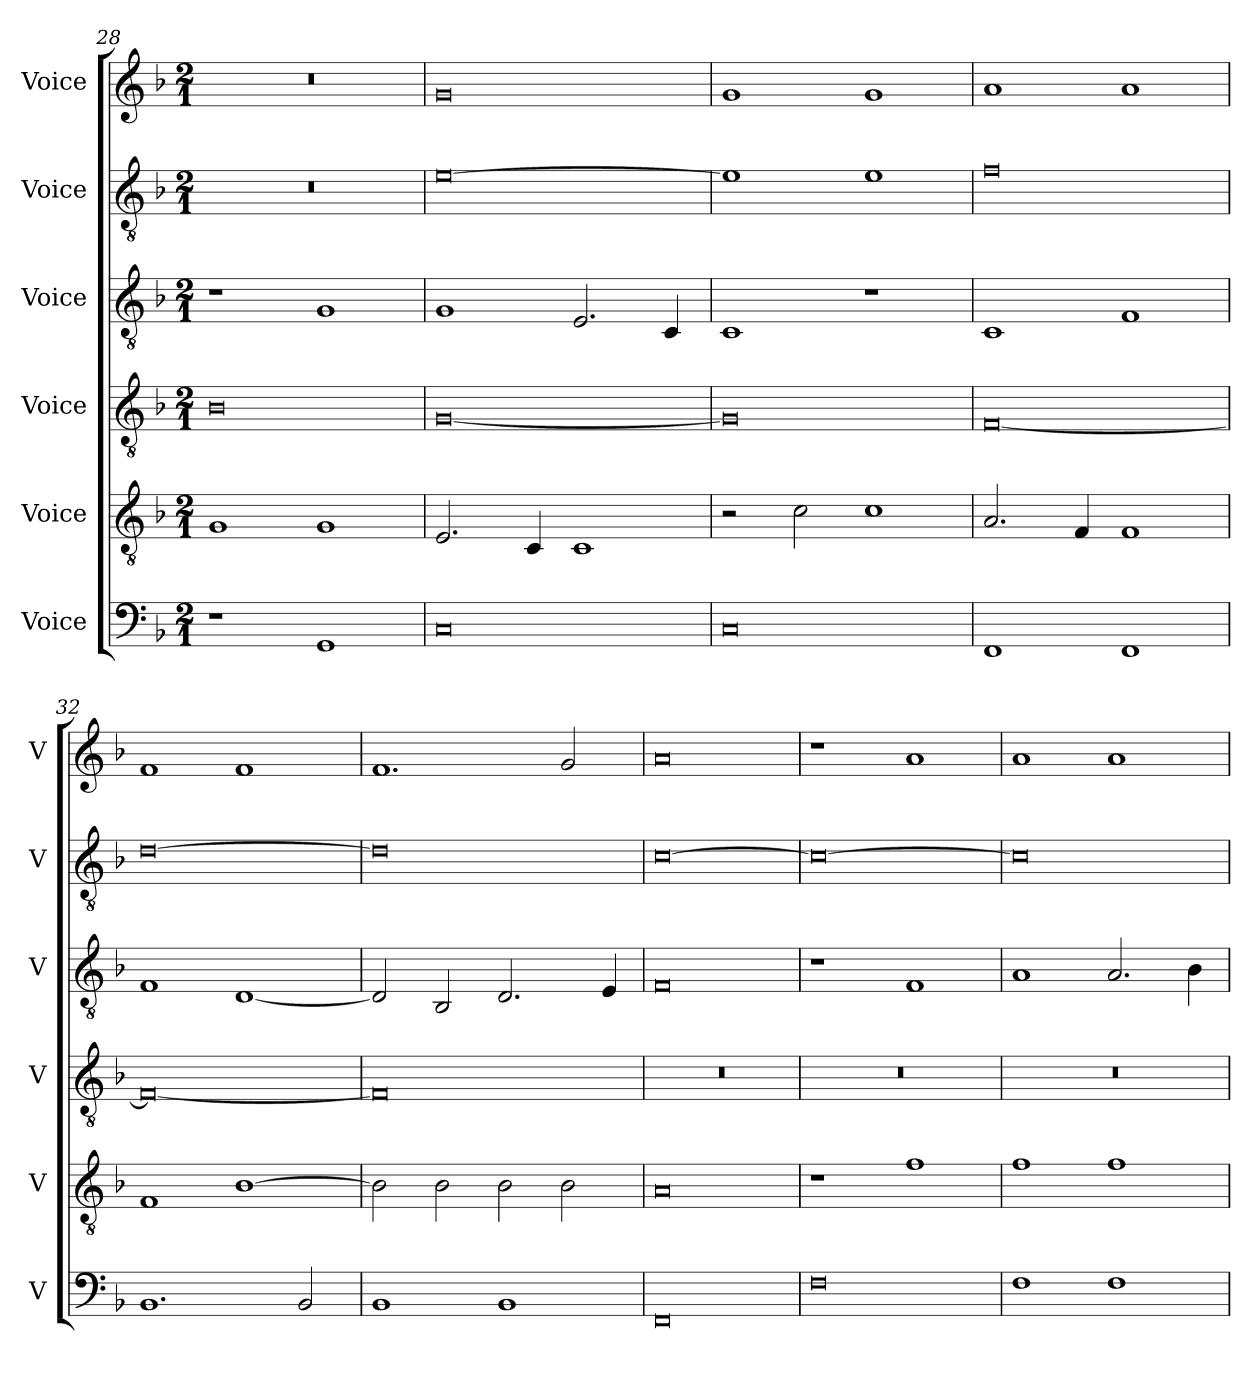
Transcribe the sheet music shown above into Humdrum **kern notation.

**kern	**kern	**kern	**kern	**kern	**kern
*part6	*part5	*part4	*part3	*part2	*part1
*staff6	*staff5	*staff4	*staff3	*staff2	*staff1
*I"Voice	*I"Voice	*I"Voice	*I"Voice	*I"Voice	*I"Voice
*I'V	*I'V	*I'V	*I'V	*I'V	*I'V
!!LO:PB:g=z
*clefF4	*clefGv2	*clefGv2	*clefGv2	*clefGv2	*clefG2
*k[b-]	*k[b-]	*k[b-]	*k[b-]	*k[b-]	*k[b-]
*M2/1	*M2/1	*M2/1	*M2/1	*M2/1	*M2/1
=28	=28	=28	=28	=28	=28
1r	1G	0B-	1r	0r	0r
1GG	1G	.	1G	.	.
=29	=29	=29	=29	=29	=29
0C	2.E/	[0G	1G	[0e	0g
.	4C/	.	.	.	.
.	1C	.	2.E/	.	.
.	.	.	4C/	.	.
=30	=30	=30	=30	=30	=30
0C	2r	0G]	1C	1e]	1g
.	2c\	.	.	.	.
.	1c	.	1r	1e	1g
=31	=31	=31	=31	=31	=31
1FF	2.A/	[0F	1C	0f	1a
.	4F/	.	.	.	.
1FF	1F	.	1F	.	1a
!!LO:LB:g=z
=32	=32	=32	=32	=32	=32
1.BB-	1F	0F_	1F	[0d	1f
.	[1B-	.	[1D	.	1f
2BB-/	.	.	.	.	.
=33	=33	=33	=33	=33	=33
1BB-	2B-\]	0F]	2D/]	0d]	1.f
.	2B-\	.	2BB-/	.	.
1BB-	2B-\	.	2.D/	.	.
.	2B-\	.	.	.	2g/
.	.	.	4E/	.	.
=34	=34	=34	=34	=34	=34
0FF	0A	0r	0F	[0c	0a
=35	=35	=35	=35	=35	=35
0F	1r	0r	1r	0c_	1r
.	1f	.	1F	.	1a
=36	=36	=36	=36	=36	=36
1F	1f	0r	1A	0c]	1a
1F	1f	.	2.A/	.	1a
.	.	.	4B-\	.	.
=	=	=	=	=	=
*-	*-	*-	*-	*-	*-
